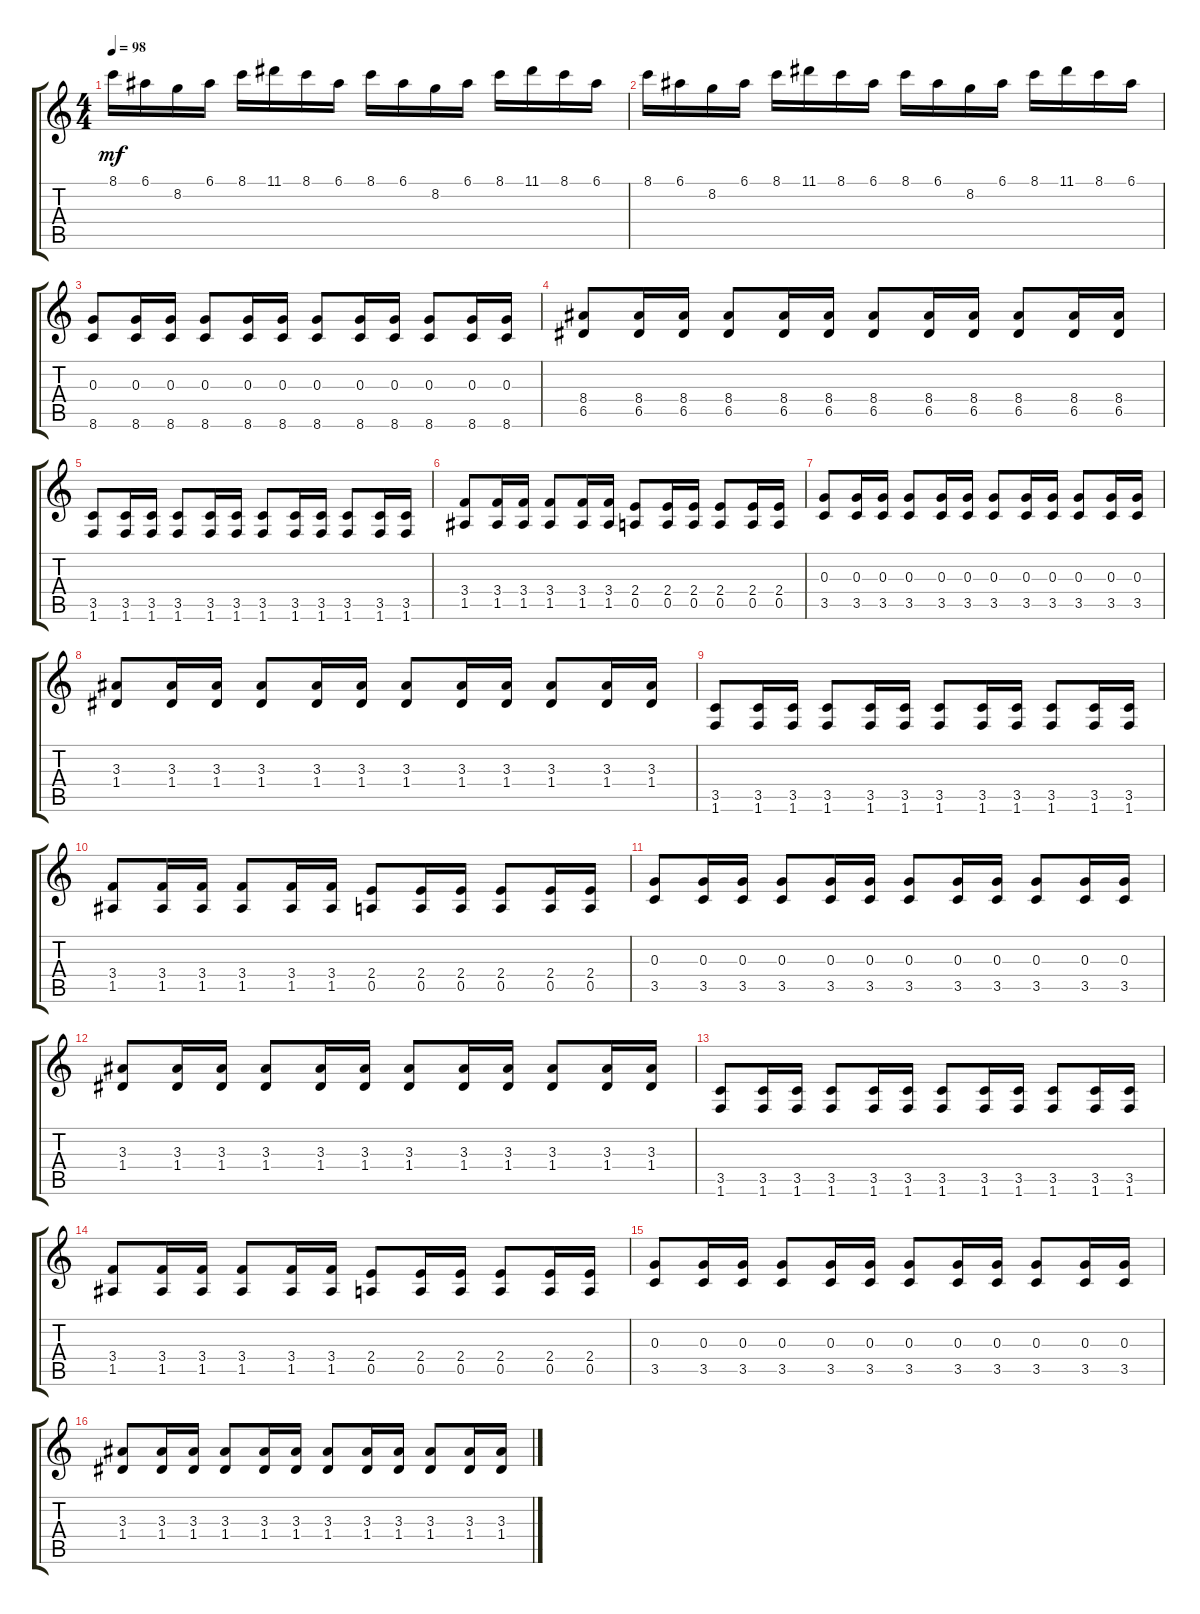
\track "" {instrument distortionguitar}
\staff {score tabs}
\tuning (E4 B3 G3 D3 A2 E2) {hide}
\ts (4 4)
\tempo 98
\clef g2
\ks c
8.1.16{dy mf} 6.1.16 8.2.16 6.1.16 8.1.16 11.1.16 8.1.16 6.1.16 8.1.16 6.1.16 8.2.16 6.1.16 8.1.16 11.1.16 8.1.16 6.1.16 |
8.1.16 6.1.16 8.2.16 6.1.16 8.1.16 11.1.16 8.1.16 6.1.16 8.1.16 6.1.16 8.2.16 6.1.16 8.1.16 11.1.16 8.1.16 6.1.16 |
(0.3 8.6).8 (0.3 8.6).16 (0.3 8.6).16 (0.3 8.6).8 (0.3 8.6).16 (0.3 8.6).16 (0.3 8.6).8 (0.3 8.6).16 (0.3 8.6).16 (0.3 8.6).8 (0.3 8.6).16 (0.3 8.6).16 |
(8.4 6.5).8 (8.4 6.5).16 (8.4 6.5).16 (8.4 6.5).8 (8.4 6.5).16 (8.4 6.5).16 (8.4 6.5).8 (8.4 6.5).16 (8.4 6.5).16 (8.4 6.5).8 (8.4 6.5).16 (8.4 6.5).16 |
(3.5 1.6).8 (3.5 1.6).16 (3.5 1.6).16 (3.5 1.6).8 (3.5 1.6).16 (3.5 1.6).16 (3.5 1.6).8 (3.5 1.6).16 (3.5 1.6).16 (3.5 1.6).8 (3.5 1.6).16 (3.5 1.6).16 |
(3.4 1.5).8 (3.4 1.5).16 (3.4 1.5).16 (3.4 1.5).8 (3.4 1.5).16 (3.4 1.5).16 (2.4 0.5).8 (2.4 0.5).16 (2.4 0.5).16 (2.4 0.5).8 (2.4 0.5).16 (2.4 0.5).16 |
(0.3 3.5).8 (0.3 3.5).16 (0.3 3.5).16 (0.3 3.5).8 (0.3 3.5).16 (0.3 3.5).16 (0.3 3.5).8 (0.3 3.5).16 (0.3 3.5).16 (0.3 3.5).8 (0.3 3.5).16 (0.3 3.5).16 |
(3.3 1.4).8 (3.3 1.4).16 (3.3 1.4).16 (3.3 1.4).8 (3.3 1.4).16 (3.3 1.4).16 (3.3 1.4).8 (3.3 1.4).16 (3.3 1.4).16 (3.3 1.4).8 (3.3 1.4).16 (3.3 1.4).16 |
(3.5 1.6).8 (3.5 1.6).16 (3.5 1.6).16 (3.5 1.6).8 (3.5 1.6).16 (3.5 1.6).16 (3.5 1.6).8 (3.5 1.6).16 (3.5 1.6).16 (3.5 1.6).8 (3.5 1.6).16 (3.5 1.6).16 |
(3.4 1.5).8 (3.4 1.5).16 (3.4 1.5).16 (3.4 1.5).8 (3.4 1.5).16 (3.4 1.5).16 (2.4 0.5).8 (2.4 0.5).16 (2.4 0.5).16 (2.4 0.5).8 (2.4 0.5).16 (2.4 0.5).16 |
(0.3 3.5).8 (0.3 3.5).16 (0.3 3.5).16 (0.3 3.5).8 (0.3 3.5).16 (0.3 3.5).16 (0.3 3.5).8 (0.3 3.5).16 (0.3 3.5).16 (0.3 3.5).8 (0.3 3.5).16 (0.3 3.5).16 |
(3.3 1.4).8 (3.3 1.4).16 (3.3 1.4).16 (3.3 1.4).8 (3.3 1.4).16 (3.3 1.4).16 (3.3 1.4).8 (3.3 1.4).16 (3.3 1.4).16 (3.3 1.4).8 (3.3 1.4).16 (3.3 1.4).16 |
(3.5 1.6).8 (3.5 1.6).16 (3.5 1.6).16 (3.5 1.6).8 (3.5 1.6).16 (3.5 1.6).16 (3.5 1.6).8 (3.5 1.6).16 (3.5 1.6).16 (3.5 1.6).8 (3.5 1.6).16 (3.5 1.6).16 |
(3.4 1.5).8 (3.4 1.5).16 (3.4 1.5).16 (3.4 1.5).8 (3.4 1.5).16 (3.4 1.5).16 (2.4 0.5).8 (2.4 0.5).16 (2.4 0.5).16 (2.4 0.5).8 (2.4 0.5).16 (2.4 0.5).16 |
(0.3 3.5).8 (0.3 3.5).16 (0.3 3.5).16 (0.3 3.5).8 (0.3 3.5).16 (0.3 3.5).16 (0.3 3.5).8 (0.3 3.5).16 (0.3 3.5).16 (0.3 3.5).8 (0.3 3.5).16 (0.3 3.5).16 |
(3.3 1.4).8 (3.3 1.4).16 (3.3 1.4).16 (3.3 1.4).8 (3.3 1.4).16 (3.3 1.4).16 (3.3 1.4).8 (3.3 1.4).16 (3.3 1.4).16 (3.3 1.4).8 (3.3 1.4).16 (3.3 1.4).16
